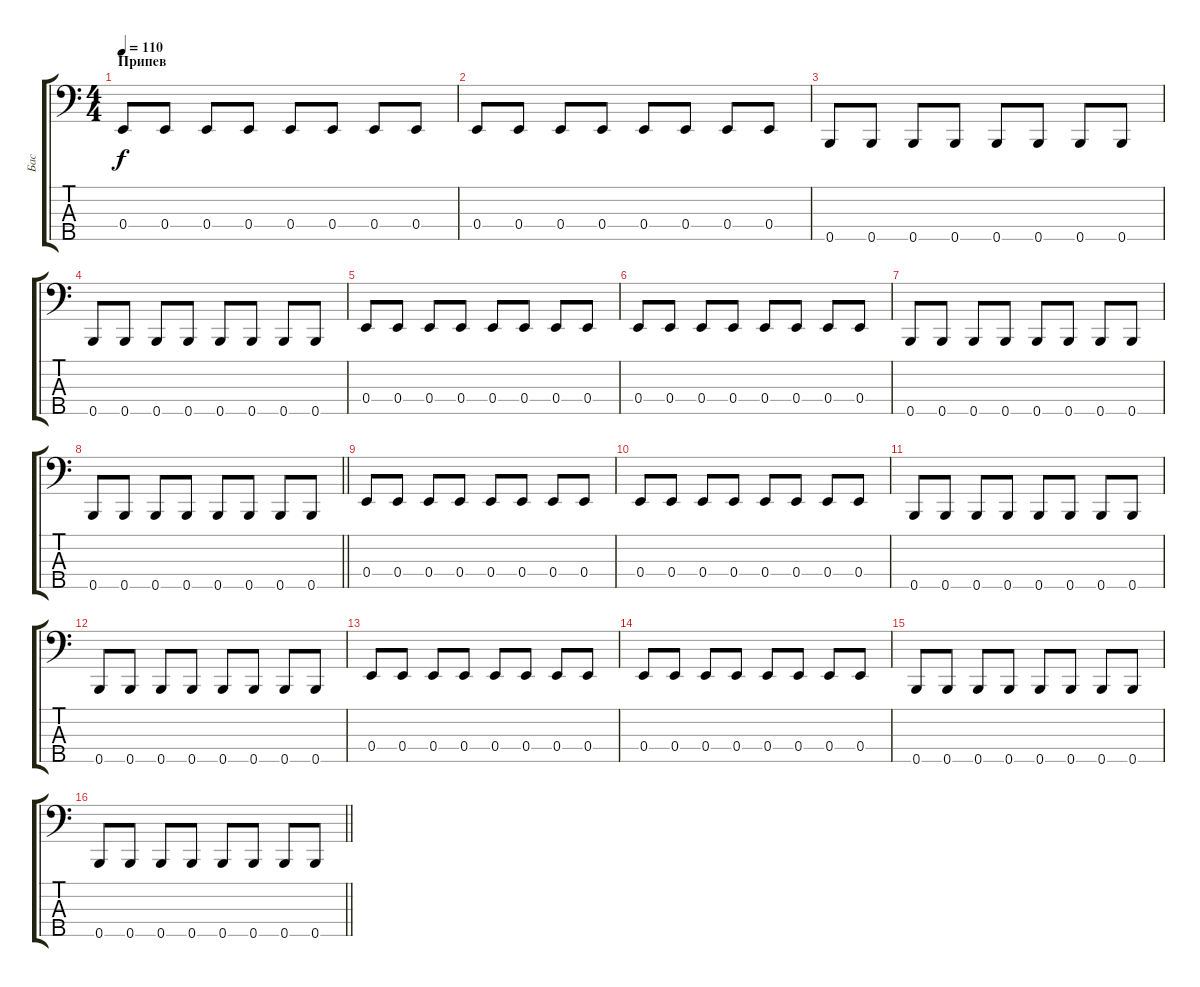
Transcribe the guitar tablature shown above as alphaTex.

\track ("Бас" "Бас") {instrument electricbassfinger}
\staff {score tabs}
\tuning (G2 D2 A1 E1 B0) {hide}
\ts (4 4)
\section ("" "Припев")
\tempo 110
\clef f4
\ks c
0.4.8{dy f} 0.4.8 0.4.8 0.4.8 0.4.8 0.4.8 0.4.8 0.4.8 |
0.4.8 0.4.8 0.4.8 0.4.8 0.4.8 0.4.8 0.4.8 0.4.8 |
0.5.8 0.5.8 0.5.8 0.5.8 0.5.8 0.5.8 0.5.8 0.5.8 |
0.5.8 0.5.8 0.5.8 0.5.8 0.5.8 0.5.8 0.5.8 0.5.8 |
0.4.8 0.4.8 0.4.8 0.4.8 0.4.8 0.4.8 0.4.8 0.4.8 |
0.4.8 0.4.8 0.4.8 0.4.8 0.4.8 0.4.8 0.4.8 0.4.8 |
0.5.8 0.5.8 0.5.8 0.5.8 0.5.8 0.5.8 0.5.8 0.5.8 |
\barLineRight lightlight
0.5.8 0.5.8 0.5.8 0.5.8 0.5.8 0.5.8 0.5.8 0.5.8 |
0.4.8 0.4.8 0.4.8 0.4.8 0.4.8 0.4.8 0.4.8 0.4.8 |
0.4.8 0.4.8 0.4.8 0.4.8 0.4.8 0.4.8 0.4.8 0.4.8 |
0.5.8 0.5.8 0.5.8 0.5.8 0.5.8 0.5.8 0.5.8 0.5.8 |
0.5.8 0.5.8 0.5.8 0.5.8 0.5.8 0.5.8 0.5.8 0.5.8 |
0.4.8 0.4.8 0.4.8 0.4.8 0.4.8 0.4.8 0.4.8 0.4.8 |
0.4.8 0.4.8 0.4.8 0.4.8 0.4.8 0.4.8 0.4.8 0.4.8 |
0.5.8 0.5.8 0.5.8 0.5.8 0.5.8 0.5.8 0.5.8 0.5.8 |
\barLineRight lightlight
0.5.8 0.5.8 0.5.8 0.5.8 0.5.8 0.5.8 0.5.8 0.5.8
